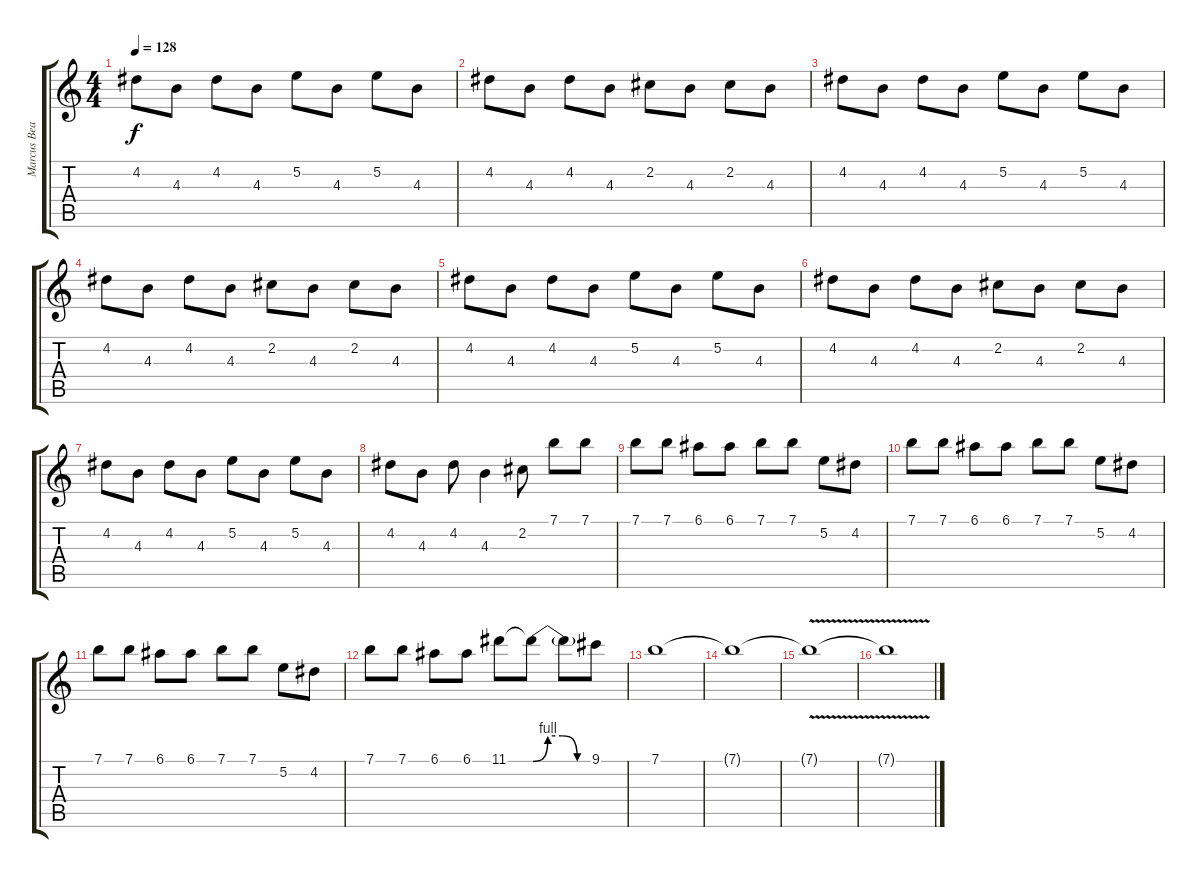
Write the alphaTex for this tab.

\track ("Marcus Beaumont " "Marcus Bea") {instrument distortionguitar}
\staff {score tabs}
\tuning (E4 B3 G3 D3 A2 E2) {hide}
\ts (4 4)
\tempo 128
\clef g2
\ks c
4.2.8{dy f} 4.3.8 4.2.8 4.3.8 5.2.8 4.3.8 5.2.8 4.3.8 |
4.2.8 4.3.8 4.2.8 4.3.8 2.2.8 4.3.8 2.2.8 4.3.8 |
4.2.8 4.3.8 4.2.8 4.3.8 5.2.8 4.3.8 5.2.8 4.3.8 |
4.2.8 4.3.8 4.2.8 4.3.8 2.2.8 4.3.8 2.2.8 4.3.8 |
4.2.8 4.3.8 4.2.8 4.3.8 5.2.8 4.3.8 5.2.8 4.3.8 |
4.2.8 4.3.8 4.2.8 4.3.8 2.2.8 4.3.8 2.2.8 4.3.8 |
4.2.8 4.3.8 4.2.8 4.3.8 5.2.8 4.3.8 5.2.8 4.3.8 |
4.2.8 4.3.8 4.2.8 4.3.4 2.2.8 7.1.8 7.1.8 |
7.1.8 7.1.8 6.1.8 6.1.8 7.1.8 7.1.8 5.2.8 4.2.8 |
7.1.8 7.1.8 6.1.8 6.1.8 7.1.8 7.1.8 5.2.8 4.2.8 |
7.1.8 7.1.8 6.1.8 6.1.8 7.1.8 7.1.8 5.2.8 4.2.8 |
7.1.8 7.1.8 6.1.8 6.1.8 11.1.8 11.1{be (custom 0 0 15 4 30 4 45 0 60 0) t}.8 11.1{t}.8 9.1.8 |
7.1.1 |
7.1{t}.1 |
7.1{v t}.1 |
7.1{v t}.1
